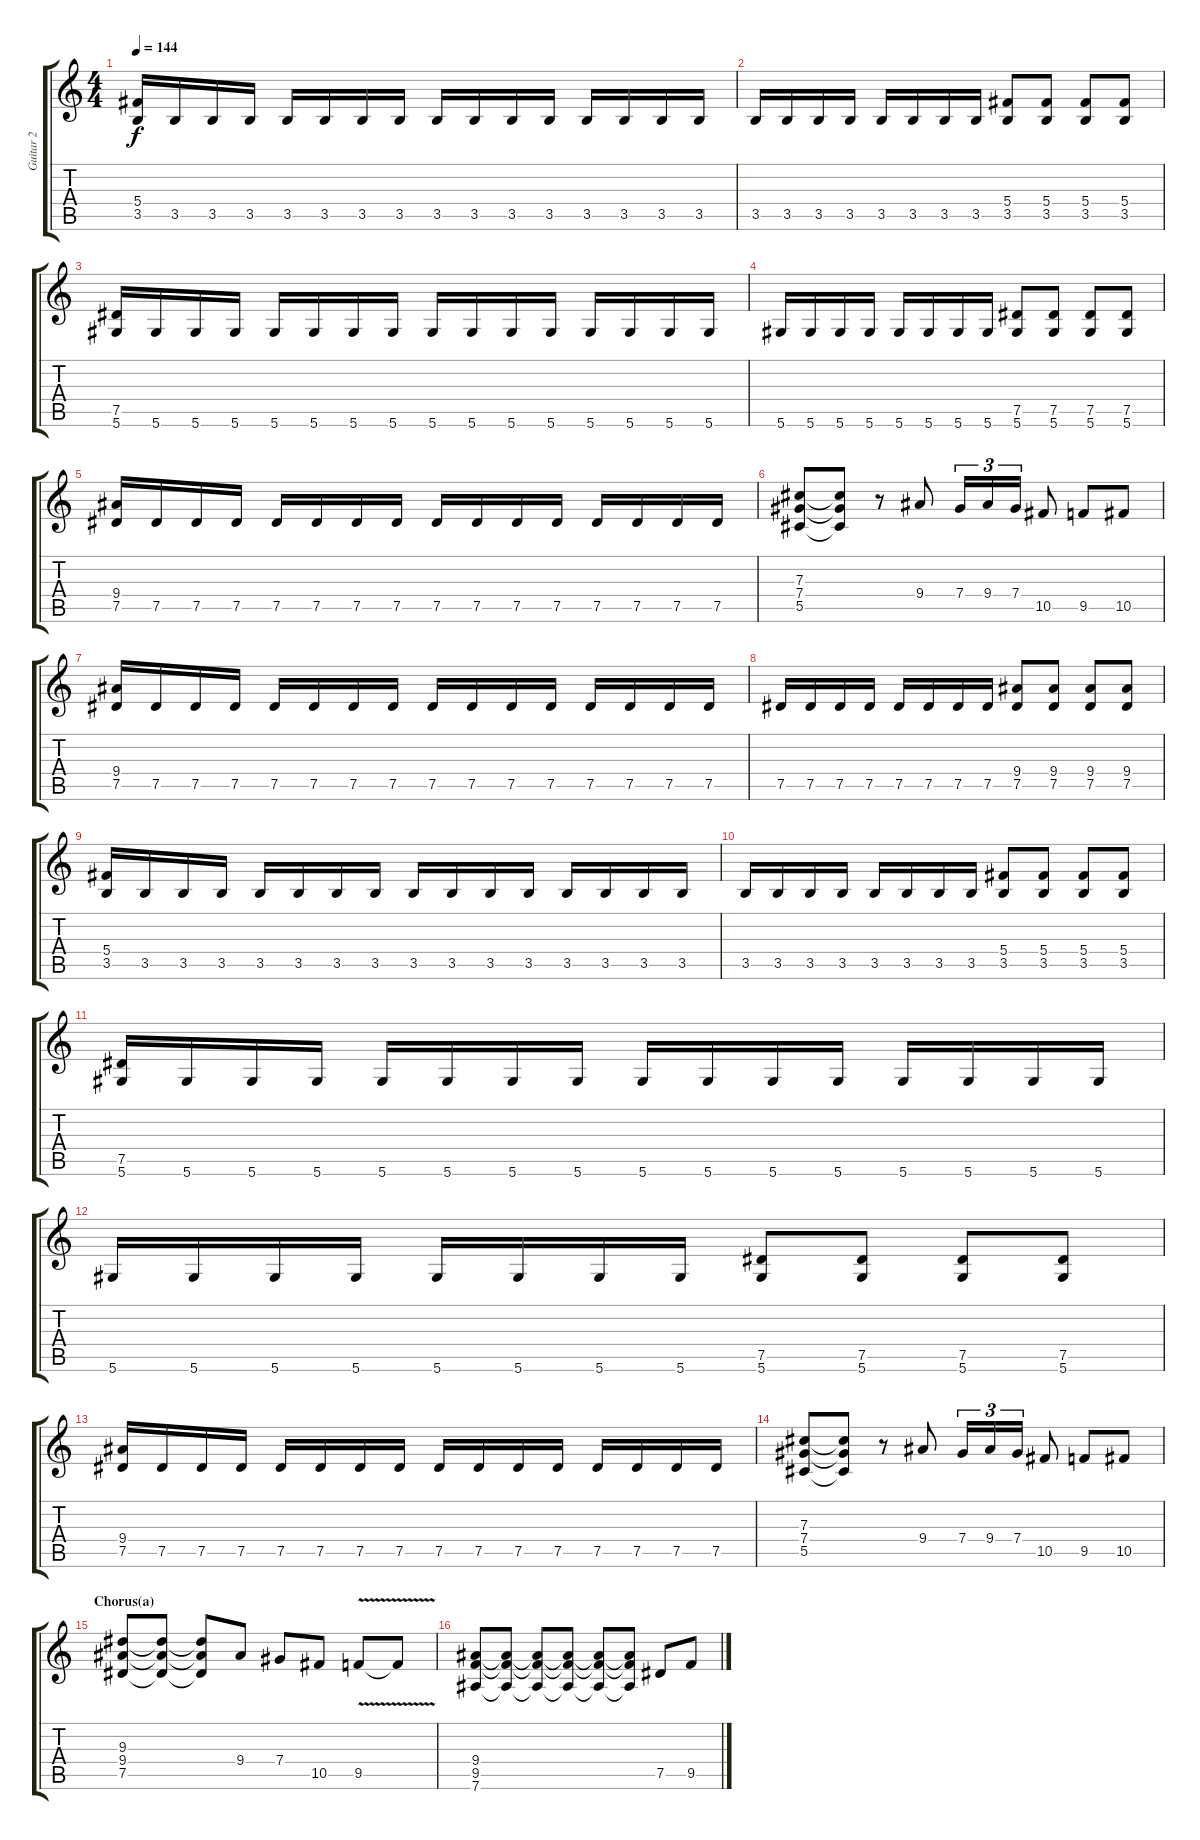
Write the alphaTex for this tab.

\track ("Guitar 2" "Guitar 2") {instrument distortionguitar}
\staff {score tabs}
\tuning (Eb4 Bb3 Gb3 Db3 Ab2 Eb2) {hide}
\ts (4 4)
\tempo 144
\clef g2
\ks c
(5.4 3.5).16{dy f} 3.5.16 3.5.16 3.5.16 3.5.16 3.5.16 3.5.16 3.5.16 3.5.16 3.5.16 3.5.16 3.5.16 3.5.16 3.5.16 3.5.16 3.5.16 |
3.5.16 3.5.16 3.5.16 3.5.16 3.5.16 3.5.16 3.5.16 3.5.16 (5.4 3.5).8 (5.4 3.5).8 (5.4 3.5).8 (5.4 3.5).8 |
(7.5 5.6).16 5.6.16 5.6.16 5.6.16 5.6.16 5.6.16 5.6.16 5.6.16 5.6.16 5.6.16 5.6.16 5.6.16 5.6.16 5.6.16 5.6.16 5.6.16 |
5.6.16 5.6.16 5.6.16 5.6.16 5.6.16 5.6.16 5.6.16 5.6.16 (7.5 5.6).8 (7.5 5.6).8 (7.5 5.6).8 (7.5 5.6).8 |
(9.4 7.5).16 7.5.16 7.5.16 7.5.16 7.5.16 7.5.16 7.5.16 7.5.16 7.5.16 7.5.16 7.5.16 7.5.16 7.5.16 7.5.16 7.5.16 7.5.16 |
(7.3 7.4 5.5).8 (7.3{t} 7.4{t} 5.5{t}).8 r.8 9.4.8 7.4.16{tu (3 2)} 9.4.16{tu (3 2)} 7.4.16{tu (3 2)} 10.5.8 9.5.8 10.5.8 |
(9.4 7.5).16 7.5.16 7.5.16 7.5.16 7.5.16 7.5.16 7.5.16 7.5.16 7.5.16 7.5.16 7.5.16 7.5.16 7.5.16 7.5.16 7.5.16 7.5.16 |
7.5.16 7.5.16 7.5.16 7.5.16 7.5.16 7.5.16 7.5.16 7.5.16 (9.4 7.5).8 (9.4 7.5).8 (9.4 7.5).8 (9.4 7.5).8 |
(5.4 3.5).16 3.5.16 3.5.16 3.5.16 3.5.16 3.5.16 3.5.16 3.5.16 3.5.16 3.5.16 3.5.16 3.5.16 3.5.16 3.5.16 3.5.16 3.5.16 |
3.5.16 3.5.16 3.5.16 3.5.16 3.5.16 3.5.16 3.5.16 3.5.16 (5.4 3.5).8 (5.4 3.5).8 (5.4 3.5).8 (5.4 3.5).8 |
(7.5 5.6).16 5.6.16 5.6.16 5.6.16 5.6.16 5.6.16 5.6.16 5.6.16 5.6.16 5.6.16 5.6.16 5.6.16 5.6.16 5.6.16 5.6.16 5.6.16 |
5.6.16 5.6.16 5.6.16 5.6.16 5.6.16 5.6.16 5.6.16 5.6.16 (7.5 5.6).8 (7.5 5.6).8 (7.5 5.6).8 (7.5 5.6).8 |
(9.4 7.5).16 7.5.16 7.5.16 7.5.16 7.5.16 7.5.16 7.5.16 7.5.16 7.5.16 7.5.16 7.5.16 7.5.16 7.5.16 7.5.16 7.5.16 7.5.16 |
(7.3 7.4 5.5).8 (7.3{t} 7.4{t} 5.5{t}).8 r.8 9.4.8 7.4.16{tu (3 2)} 9.4.16{tu (3 2)} 7.4.16{tu (3 2)} 10.5.8 9.5.8 10.5.8 |
\section ("" "Chorus(a)")
(9.3 9.4 7.5).8 (9.3{t} 9.4{t} 7.5{t}).8 (9.3{t} 9.4{t} 7.5{t}).8 9.4.8 7.4.8 10.5.8 9.5{v}.8 9.5{t}.8 |
(9.4 9.5 7.6).8 (9.4{t} 9.5{t} 7.6{t}).8 (9.4{t} 9.5{t} 7.6{t}).8 (9.4{t} 9.5{t} 7.6{t}).8 (9.4{t} 9.5{t} 7.6{t}).8 (9.4{t} 9.5{t} 7.6{t}).8 7.5.8 9.5.8
